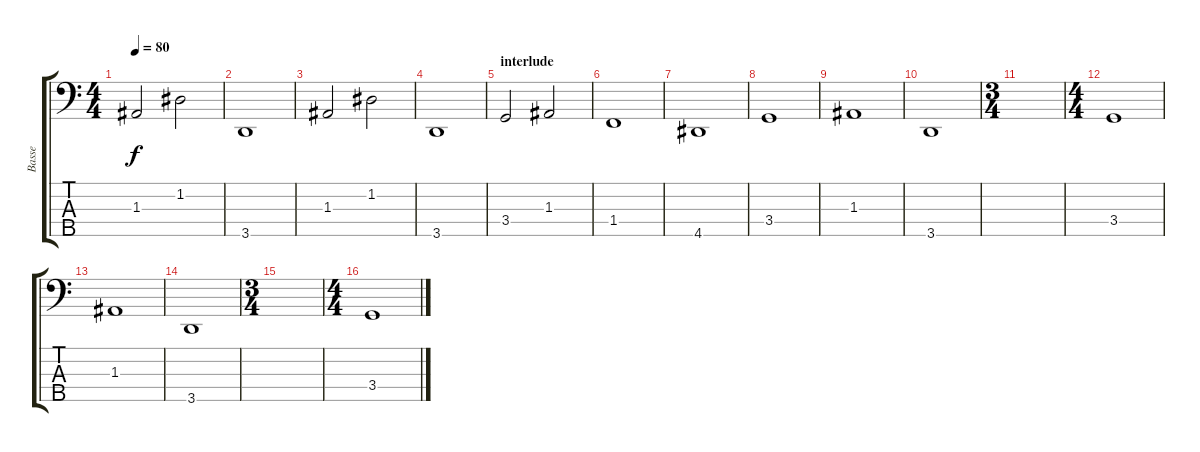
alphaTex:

\track ("Basse" "Basse") {instrument electricbassfinger}
\staff {score tabs}
\tuning (G2 D2 A1 E1 B0) {hide}
\ts (4 4)
\tempo 80
\clef f4
\ks c
1.3.2{dy f} 1.2.2 |
3.5.1 |
1.3.2 1.2.2 |
3.5.1 |
\section ("" "interlude")
3.4.2 1.3.2 |
1.4.1 |
4.5.1 |
3.4.1 |
1.3.1 |
3.5.1 |
\ts (3 4)
|
\ts (4 4)
3.4.1 |
1.3.1 |
3.5.1 |
\ts (3 4)
|
\ts (4 4)
3.4.1
